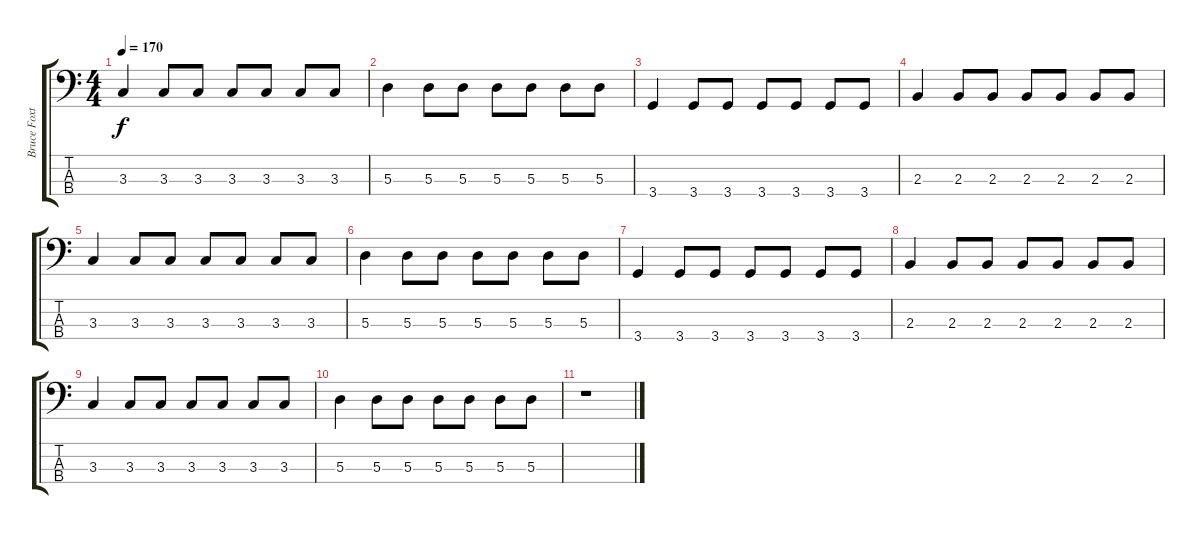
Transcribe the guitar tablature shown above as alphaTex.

\track ("Bruce Foxton" "Bruce Foxt") {instrument electricbassfinger}
\staff {score tabs}
\tuning (G2 D2 A1 E1) {hide}
\ts (4 4)
\tempo 170
\clef f4
\ks c
3.3.4{dy f volume 14} 3.3.8 3.3.8 3.3.8 3.3.8 3.3.8 3.3.8 |
5.3.4 5.3.8 5.3.8 5.3.8{volume 11} 5.3.8 5.3.8 5.3.8 |
3.4.4 3.4.8 3.4.8 3.4.8 3.4.8{volume 9} 3.4.8 3.4.8 |
2.3.4 2.3.8 2.3.8 2.3.8 2.3.8 2.3.8 2.3.8 |
3.3.4 3.3.8 3.3.8{volume 7} 3.3.8 3.3.8 3.3.8 3.3.8 |
5.3.4 5.3.8 5.3.8 5.3.8 5.3.8 5.3.8 5.3.8 |
3.4.4{volume 5} 3.4.8 3.4.8 3.4.8 3.4.8 3.4.8 3.4.8 |
2.3.4 2.3.8 2.3.8 2.3.8{volume 3} 2.3.8 2.3.8 2.3.8 |
3.3.4 3.3.8 3.3.8 3.3.8 3.3.8 3.3.8 3.3.8 |
5.3.4{volume 2} 5.3.8 5.3.8 5.3.8 5.3.8 5.3.8 5.3.8 |
r.1
